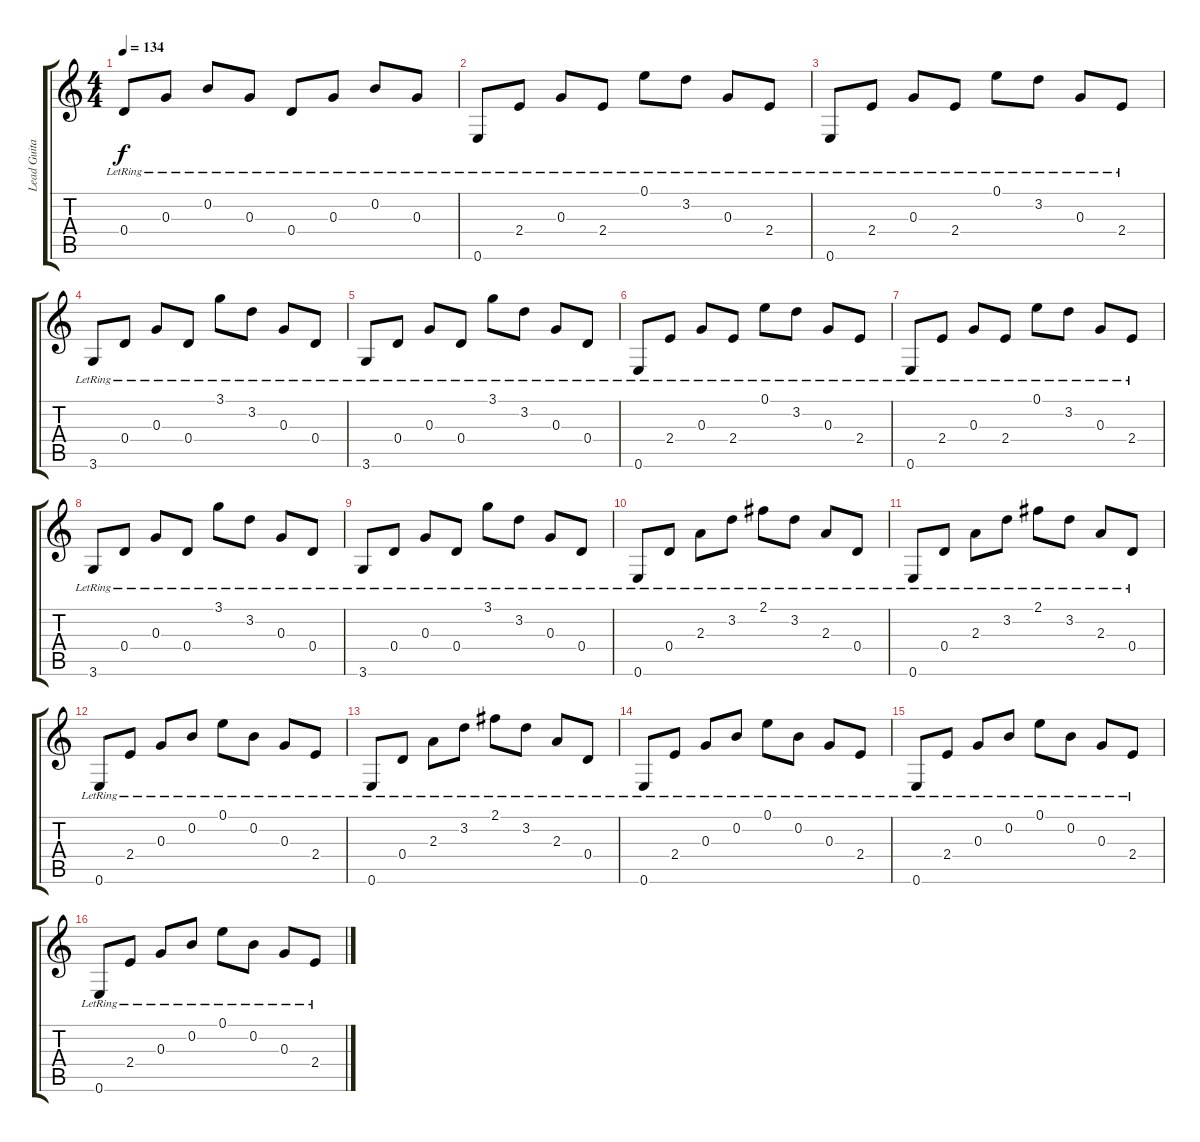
\track ("Lead Guitar" "Lead Guita") {instrument distortionguitar}
\staff {score tabs}
\tuning (E4 B3 G3 D3 A2 E2) {hide}
\ts (4 4)
\tempo 134
\clef g2
\ks c
0.4{lr}.8{dy f} 0.3{lr}.8 0.2{lr}.8 0.3{lr}.8 0.4{lr}.8 0.3{lr}.8 0.2{lr}.8 0.3{lr}.8 |
0.6{lr}.8 2.4{lr}.8 0.3{lr}.8 2.4{lr}.8 0.1{lr}.8 3.2{lr}.8 0.3{lr}.8 2.4{lr}.8 |
0.6{lr}.8 2.4{lr}.8 0.3{lr}.8 2.4{lr}.8 0.1{lr}.8 3.2{lr}.8 0.3{lr}.8 2.4{lr}.8 |
3.6{lr}.8 0.4{lr}.8 0.3{lr}.8 0.4{lr}.8 3.1{lr}.8 3.2{lr}.8 0.3{lr}.8 0.4{lr}.8 |
3.6{lr}.8 0.4{lr}.8 0.3{lr}.8 0.4{lr}.8 3.1{lr}.8 3.2{lr}.8 0.3{lr}.8 0.4{lr}.8 |
0.6{lr}.8 2.4{lr}.8 0.3{lr}.8 2.4{lr}.8 0.1{lr}.8 3.2{lr}.8 0.3{lr}.8 2.4{lr}.8 |
0.6{lr}.8 2.4{lr}.8 0.3{lr}.8 2.4{lr}.8 0.1{lr}.8 3.2{lr}.8 0.3{lr}.8 2.4{lr}.8 |
3.6{lr}.8 0.4{lr}.8 0.3{lr}.8 0.4{lr}.8 3.1{lr}.8 3.2{lr}.8 0.3{lr}.8 0.4{lr}.8 |
3.6{lr}.8 0.4{lr}.8 0.3{lr}.8 0.4{lr}.8 3.1{lr}.8 3.2{lr}.8 0.3{lr}.8 0.4{lr}.8 |
0.6{lr}.8 0.4{lr}.8 2.3{lr}.8 3.2{lr}.8 2.1{lr}.8 3.2{lr}.8 2.3{lr}.8 0.4{lr}.8 |
0.6{lr}.8 0.4{lr}.8 2.3{lr}.8 3.2{lr}.8 2.1{lr}.8 3.2{lr}.8 2.3{lr}.8 0.4{lr}.8 |
0.6{lr}.8 2.4{lr}.8 0.3{lr}.8 0.2{lr}.8 0.1{lr}.8 0.2{lr}.8 0.3{lr}.8 2.4{lr}.8 |
0.6{lr}.8 0.4{lr}.8 2.3{lr}.8 3.2{lr}.8 2.1{lr}.8 3.2{lr}.8 2.3{lr}.8 0.4{lr}.8 |
0.6{lr}.8 2.4{lr}.8 0.3{lr}.8 0.2{lr}.8 0.1{lr}.8 0.2{lr}.8 0.3{lr}.8 2.4{lr}.8 |
0.6{lr}.8 2.4{lr}.8 0.3{lr}.8 0.2{lr}.8 0.1{lr}.8 0.2{lr}.8 0.3{lr}.8 2.4{lr}.8 |
0.6{lr}.8 2.4{lr}.8 0.3{lr}.8 0.2{lr}.8 0.1{lr}.8 0.2{lr}.8 0.3{lr}.8 2.4{lr}.8
